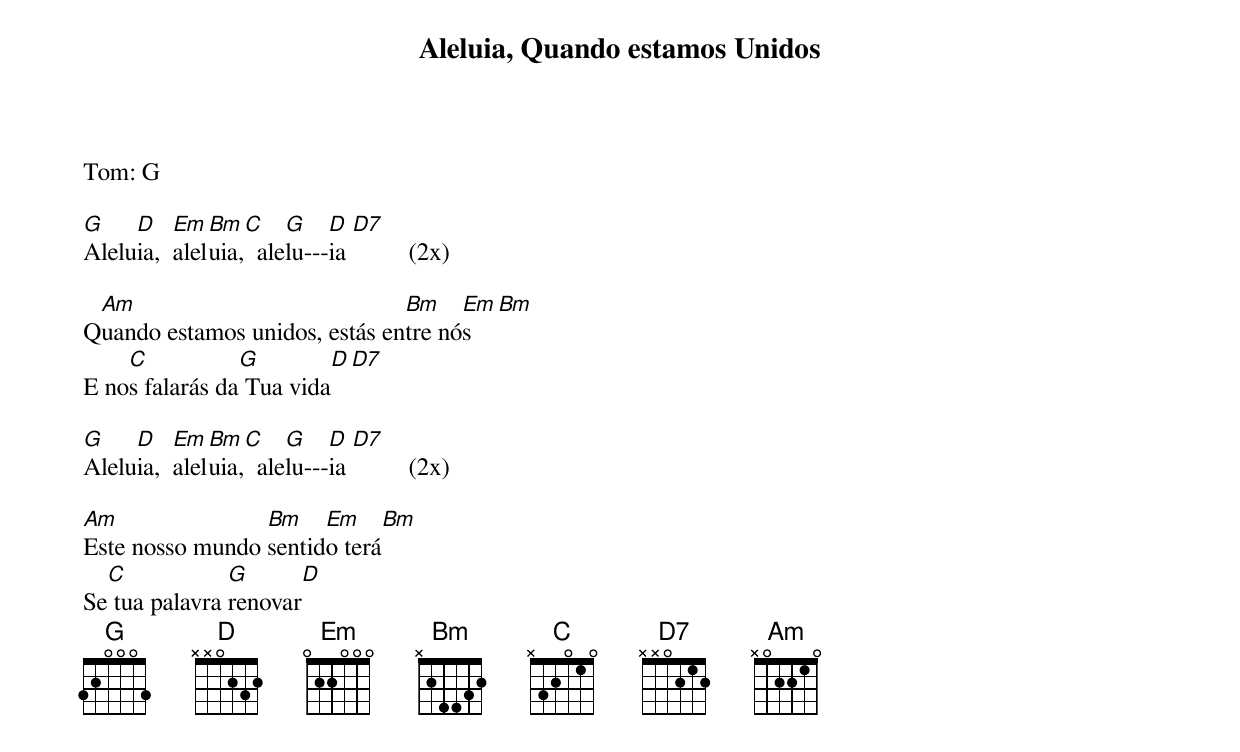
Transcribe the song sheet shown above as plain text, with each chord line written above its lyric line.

Aleluia, Quando estamos Unidos
Tom: G

G    D    Em  Bm  C    G    D  D7
Aleluia,  aleluia,  alelu---ia          (2x)

 Am                            Bm    Em            Bm
Quando estamos unidos, estás entre nós
    C           G                D    D7
E nos falarás da Tua vida

G    D    Em  Bm  C    G    D  D7
Aleluia,  aleluia,  alelu---ia          (2x)

Am               Bm    Em         Bm
Este nosso mundo sentido terá
  C            G               D
Se tua palavra renovar
